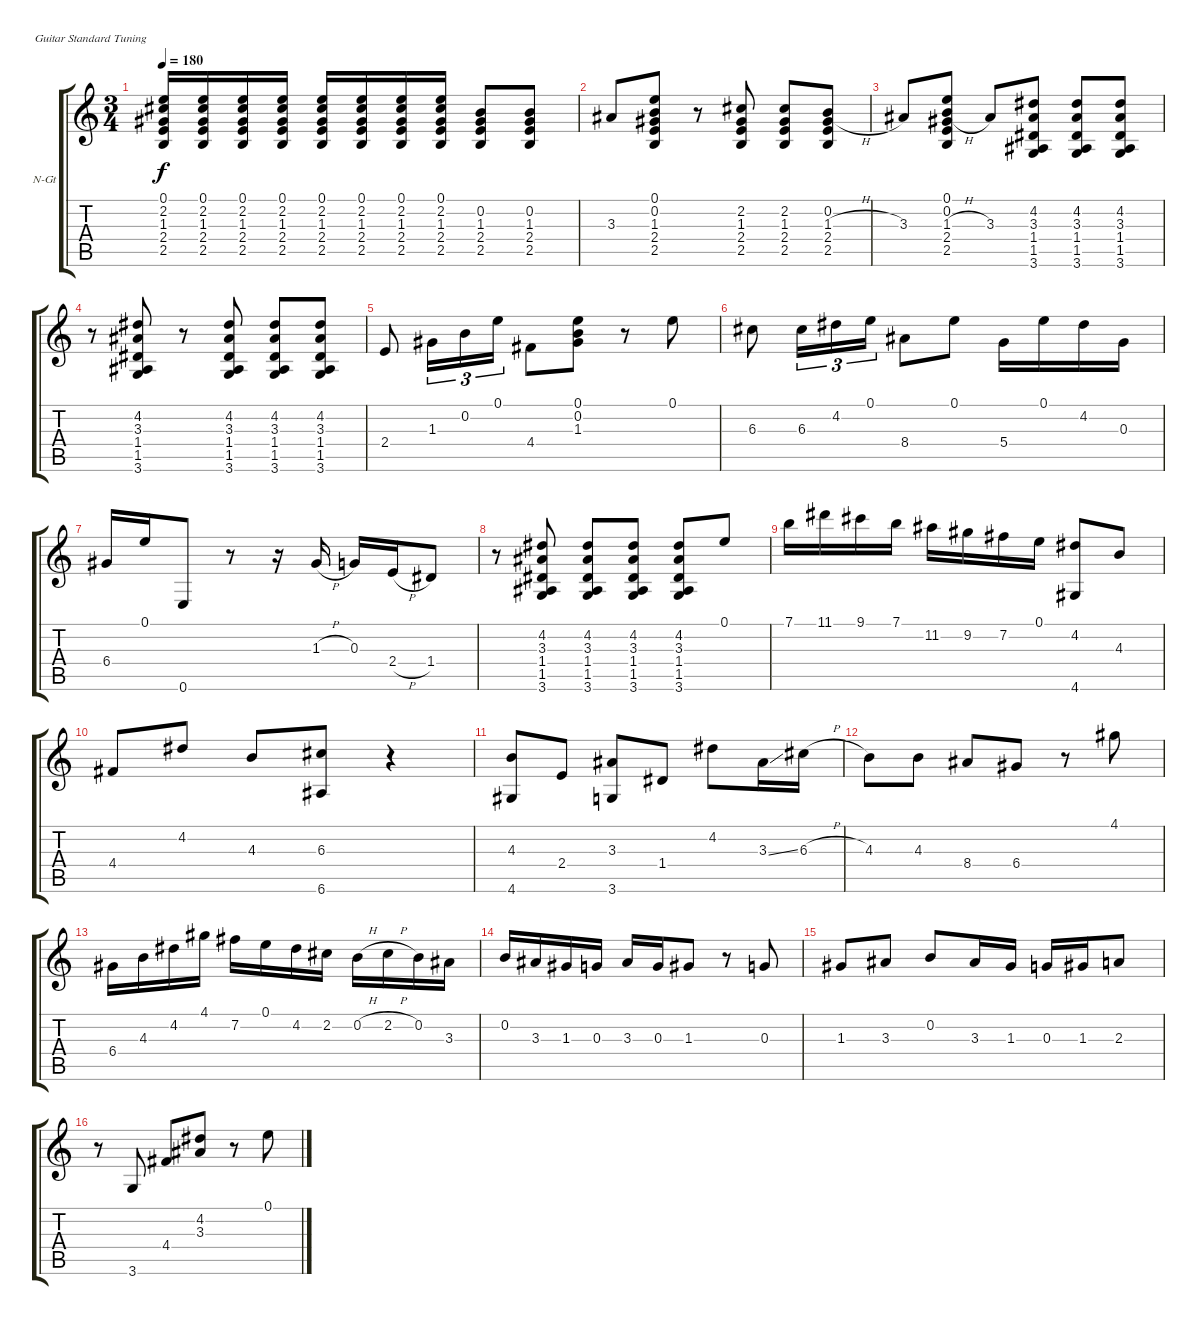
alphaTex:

\bracketExtendMode groupsimilarinstruments
\firstSystemTrackNameOrientation horizontal
\otherSystemsTrackNameOrientation horizontal
\track ("" "N-Gt") {instrument acousticguitarnylon}
\staff {score tabs}
\tuning (E4 B3 G3 D3 A2 E2)
\ts (3 4)
\tempo 180
\clef g2
\ks c
(0.1 2.2 1.3 2.4 2.5).16{dy f} (0.1 2.2 1.3 2.4 2.5).16 (0.1 2.2 1.3 2.4 2.5).16 (0.1 2.2 1.3 2.4 2.5).16 (0.1 2.2 1.3 2.4 2.5).16 (0.1 2.2 1.3 2.4 2.5).16 (0.1 2.2 1.3 2.4 2.5).16 (0.1 2.2 1.3 2.4 2.5).16 (0.2 1.3 2.4 2.5).8 (0.2 1.3 2.4 2.5).8 |
3.3.8 (0.1 0.2 1.3 2.4 2.5).8 r.8 (2.2 1.3 2.4 2.5).8 (2.2 1.3 2.4 2.5).8 (0.2 1.3{h} 2.4 2.5).8 |
3.3.8 (0.1 0.2 1.3{h} 2.4 2.5).8 3.3.8 (4.2 3.3 1.4 1.5 3.6).8 (4.2 3.3 1.4 1.5 3.6).8 (4.2 3.3 1.4 1.5 3.6).8 |
r.8 (4.2 3.3 1.4 1.5 3.6).8 r.8 (4.2 3.3 1.4 1.5 3.6).8 (4.2 3.3 1.4 1.5 3.6).8 (4.2 3.3 1.4 1.5 3.6).8 |
2.4.8 1.3.16{tu (3 2)} 0.2.16{tu (3 2)} 0.1.16{tu (3 2)} 4.4.8 (0.1 0.2 1.3).8 r.8 0.1.8 |
6.3.8 6.3.16{tu (3 2)} 4.2.16{tu (3 2)} 0.1.16{tu (3 2)} 8.4.8 0.1.8 5.4.16 0.1.16 4.2.16 0.3.16 |
6.4.16 0.1.16 0.6.8 r.8 r.16 1.3{h}.16 0.3.16 2.4{h}.16 1.4.8 |
r.8 (4.2 3.3 1.4 1.5 3.6).8 (4.2 3.3 1.4 1.5 3.6).8 (4.2 3.3 1.4 1.5 3.6).8 (4.2 3.3 1.4 1.5 3.6).8 0.1.8 |
7.1.16 11.1.16 9.1.16 7.1.16 11.2.16 9.2.16 7.2.16 0.1.16 (4.2 4.6).8 4.3.8 |
4.4.8 4.2.8 4.3.8 (6.3 6.6).8 r.4 |
(4.3 4.6).8 2.4.8 (3.3 3.6).8 1.4.8 4.2.8 3.3{ss}.16 6.3{h}.16 |
4.3.8 4.3.8 8.4.8 6.4.8 r.8 4.1.8 |
6.4.16 4.3.16 4.2.16 4.1.16 7.2.16 0.1.16 4.2.16 2.2.16 0.2{h}.16 2.2{h}.16 0.2.16 3.3.16 |
0.2.16 3.3.16 1.3.16 0.3.16 3.3.16 0.3.16 1.3.8 r.8 0.3.8 |
1.3.8 3.3.8 0.2.8 3.3.16 1.3.16 0.3.16 1.3.16 2.3.8 |
r.8 3.6.8 4.4.8 (4.2 3.3).8 r.8 0.1.8
